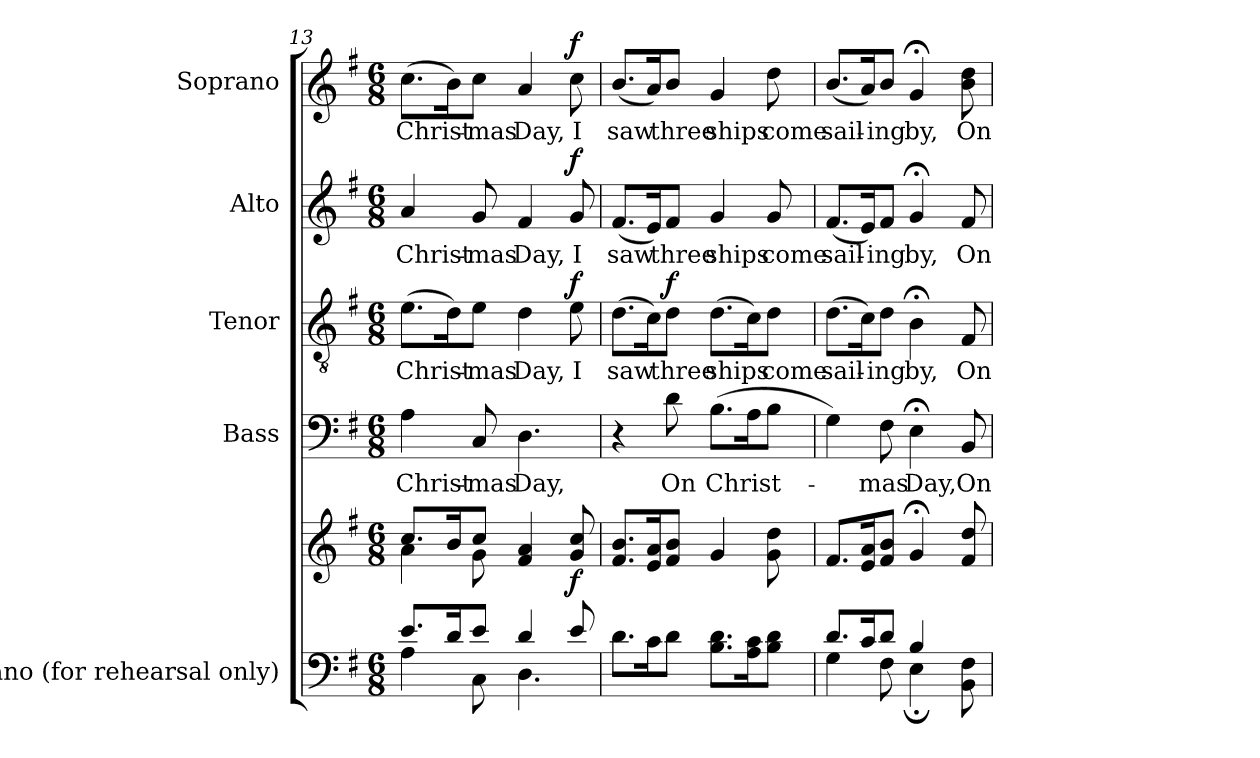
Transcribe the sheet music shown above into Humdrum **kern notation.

**kern	**kern	**dynam	**kern	**text	**kern	**text	**dynam	**kern	**text	**dynam	**kern	**text	**dynam
*part5	*part5	*part5	*part4	*part4	*part3	*part3	*part3	*part2	*part2	*part2	*part1	*part1	*part1
*staff6	*staff5	*staff5/6	*staff4	*staff4	*staff3	*staff3	*staff3	*staff2	*staff2	*staff2	*staff1	*staff1	*staff1
*I"Piano (for rehearsal only)	*	*	*I"Bass	*	*I"Tenor	*	*	*I"Alto	*	*	*I"Soprano	*	*
*I'Pno.	*	*	*I'B.	*	*I'T.	*	*	*I'A.	*	*	*I'S.	*	*
!!LO:LB:g=z
*clefF4	*clefG2	*	*clefF4	*	*clefGv2	*	*	*clefG2	*	*	*clefG2	*	*
*	*	*	*	*	*ITrd7c12	*	*	*	*	*	*	*	*
*k[f#]	*k[f#]	*	*k[f#]	*	*k[f#]	*	*	*k[f#]	*	*	*k[f#]	*	*
*G:	*G:	*	*G:	*	*G:	*	*	*G:	*	*	*G:	*	*
*M6/8	*M6/8	*	*M6/8	*	*M6/8	*	*	*M6/8	*	*	*M6/8	*	*
=13	=13	=13	=13	=13	=13	=13	=13	=13	=13	=13	=13	=13	=13
*^	*^	*	*	*	*	*	*	*	*	*	*	*	*
!	!	!	!	!	!	!LO:LY:b:color=#000000	!	!	!	!	!	!	!	!	!
!	!	!	!	!	!	!	!	!LO:LY:b:color=#000000	!	!	!	!	!	!	!
!	!	!	!	!	!	!	!	!	!	!	!LO:LY:b:color=#000000	!	!	!	!
!	!	!	!	!	!	!	!	!	!	!	!	!	!	!LO:LY:b:color=#000000	!
8.ei/L	4Ai\	8.cci/L	4ai\	.	4Ai\	Christ-	(8.Ei\L	Christ-	.	4ai/	Christ-	.	(8.cci\L	Christ-	.
16di/K	.	16bi/K	.	.	.	.	16Di\k)	.	.	.	.	.	16bi\k)	.	.
!	!	!	!	!	!	!LO:LY:b:color=#000000	!	!	!	!	!	!	!	!	!
!	!	!	!	!	!	!	!	!LO:LY:b:color=#000000	!	!	!	!	!	!	!
!	!	!	!	!	!	!	!	!	!	!	!LO:LY:b:color=#000000	!	!	!	!
!	!	!	!	!	!	!	!	!	!	!	!	!	!	!LO:LY:b:color=#000000	!
8ei/J	8Ci\	8cci/J	8gi\	.	8Ci/	-mas	8Ei\J	-mas	.	8gi/	-mas	.	8cci\J	-mas	.
!	!	!	!	!	!	!LO:LY:b:color=#000000	!	!	!	!	!	!	!	!	!
!	!	!	!	!	!	!	!	!LO:LY:b:color=#000000	!	!	!	!	!	!	!
!	!	!	!	!	!	!	!	!	!	!	!LO:LY:b:color=#000000	!	!	!	!
!	!	!	!	!	!	!	!	!	!	!	!	!	!	!LO:LY:b:color=#000000	!
4di/	4.Di\	4f#i/ 4ai	4.ryy	.	4.Di\	Day,	4Di\	Day,	.	4f#i/	Day,	.	4ai/	Day,	.
!	!	!	!	!	!	!	!	!LO:LY:b:color=#000000	!	!	!	!	!	!	!
!	!	!	!	!	!	!	!	!	!	!	!LO:LY:b:color=#000000	!	!	!	!
!	!	!	!	!	!	!	!	!	!	!	!	!	!	!LO:LY:b:color=#000000	!
8ei/	.	8gi/ 8cci	.	f	.	.	8Ei\	I	f	8gi/	I	f	8cci\	I	f
*v	*v	*	*	*	*	*	*	*	*	*	*	*	*	*	*
*	*v	*v	*	*	*	*	*	*	*	*	*	*	*	*
=14	=14	=14	=14	=14	=14	=14	=14	=14	=14	=14	=14	=14	=14
!	!	!	!	!	!	!LO:LY:b:color=#000000	!	!	!	!	!	!	!
!	!	!	!	!	!	!	!	!	!LO:LY:b:color=#000000	!	!	!	!
!	!	!	!	!	!	!	!	!	!	!	!	!LO:LY:b:color=#000000	!
8.di\L	8.f#i/ 8.biL	.	4r	.	(8.Di\L	saw	.	(8.f#i/L	saw	.	(8.bi/L	saw	.
16ci\K	16ei/ 16aiK	.	.	.	16Ci\k)	.	.	16ei/k)	.	.	16ai/k)	.	.
!	!	!	!	!LO:LY:b:color=#000000	!	!	!	!	!	!	!	!	!
!	!	!	!	!	!	!LO:LY:b:color=#000000	!	!	!	!	!	!	!
!	!	!	!	!	!	!	!	!	!LO:LY:b:color=#000000	!	!	!	!
!	!	!	!	!	!	!	!	!	!	!	!	!LO:LY:b:color=#000000	!
8di\J	8f#i/ 8biJ	.	8di\	On	8Di\J	three	f	8f#i/J	three	.	8bi/J	three	.
!	!	!	!	!LO:LY:b:color=#000000	!	!	!	!	!	!	!	!	!
!	!	!	!	!	!	!LO:LY:b:color=#000000	!	!	!	!	!	!	!
!	!	!	!	!	!	!	!	!	!LO:LY:b:color=#000000	!	!	!	!
!	!	!	!	!	!	!	!	!	!	!	!	!LO:LY:b:color=#000000	!
8.Bi\ 8.diL	4gi/	.	(8.Bi\L	Christ-	(8.Di\L	ships	.	4gi/	ships	.	4gi/	ships	.
16Ai\ 16ciK	.	.	16Ai\K	.	16Ci\k)	.	.	.	.	.	.	.	.
!	!	!	!	!	!	!LO:LY:b:color=#000000	!	!	!	!	!	!	!
!	!	!	!	!	!	!	!	!	!LO:LY:b:color=#000000	!	!	!	!
!	!	!	!	!	!	!	!	!	!	!	!	!LO:LY:b:color=#000000	!
8Bi\ 8diJ	8gi\ 8ddi	.	8Bi\J	.	8Di\J	come	.	8gi/	come	.	8ddi\	come	.
=15	=15	=15	=15	=15	=15	=15	=15	=15	=15	=15	=15	=15	=15
*^	*	*	*	*	*	*	*	*	*	*	*	*	*
!	!	!	!	!	!	!	!LO:LY:b:color=#000000	!	!	!	!	!	!	!
!	!	!	!	!	!	!	!	!	!	!LO:LY:b:color=#000000	!	!	!	!
!	!	!	!	!	!	!	!	!	!	!	!	!	!LO:LY:b:color=#000000	!
8.di/L	4Gi\	8.f#i/L	.	4Gi\)	.	(8.Di\L	sail-	.	(8.f#i/L	sail-	.	(8.bi/L	sail-	.
16ci/K	.	16ei/ 16aiK	.	.	.	16Ci\K)	.	.	16ei/K)	.	.	16ai/k)	.	.
!	!	!	!	!	!LO:LY:b:color=#000000	!	!	!	!	!	!	!	!	!
!	!	!	!	!	!	!	!LO:LY:b:color=#000000	!	!	!	!	!	!	!
!	!	!	!	!	!	!	!	!	!	!LO:LY:b:color=#000000	!	!	!	!
!	!	!	!	!	!	!	!	!	!	!	!	!	!LO:LY:b:color=#000000	!
8di/J	8F#i\	8f#i/ 8biJ	.	8F#i\	-mas	8Di\J	-ing	.	8f#i/J	-ing	.	8bi/J	-ing	.
!	!	!	!	!	!LO:LY:b:color=#000000	!	!	!	!	!	!	!	!	!
!	!	!	!	!	!	!	!LO:LY:b:color=#000000	!	!	!	!	!	!	!
!	!	!	!	!	!	!	!	!	!	!LO:LY:b:color=#000000	!	!	!	!
!	!	!	!	!	!	!	!	!	!	!	!	!	!LO:LY:b:color=#000000	!
4Bi/	4E;i\	4g;i/	.	4E;i\	Day,	4BB;i\	by,	.	4g;i/	by,	.	4g;i/	by,	.
!	!	!	!	!	!LO:LY:b:color=#000000	!	!	!	!	!	!	!	!	!
!	!	!	!	!	!	!	!LO:LY:b:color=#000000	!	!	!	!	!	!	!
!	!	!	!	!	!	!	!	!	!	!LO:LY:b:color=#000000	!	!	!	!
!	!	!	!	!	!	!	!	!	!	!	!	!	!LO:LY:b:color=#000000	!
8BBi\ 8F#i	8ryy	8f#i/ 8ddi	.	8BBi/	On	8FF#i/	On	.	8f#i/	On	.	8bi\ 8ddi	On	.
*v	*v	*	*	*	*	*	*	*	*	*	*	*	*	*
=	=	=	=	=	=	=	=	=	=	=	=	=	=
*-	*-	*-	*-	*-	*-	*-	*-	*-	*-	*-	*-	*-	*-
